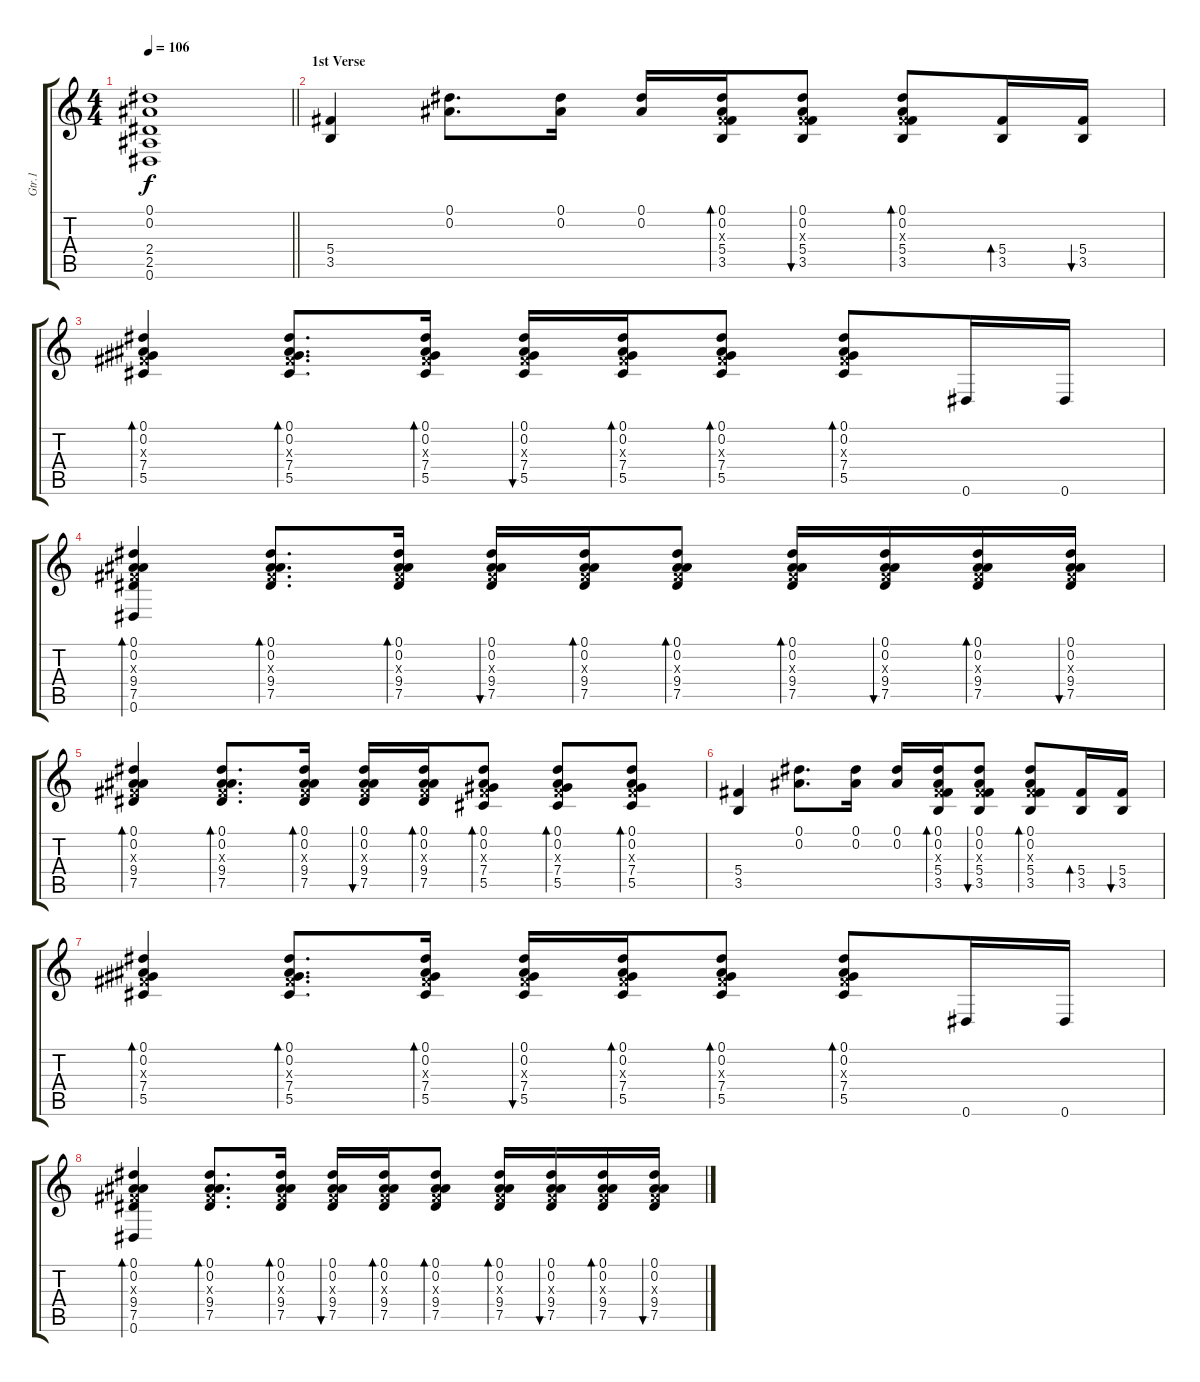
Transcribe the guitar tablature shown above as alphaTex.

\track ("Gtr.1" "Gtr.1") {instrument acousticguitarsteel}
\staff {score tabs}
\tuning (Eb4 Bb3 Gb3 Db3 Ab2 Eb2) {hide}
\ts (4 4)
\tempo 106
\clef g2
\barLineRight lightlight
\ks c
(0.1{t} 0.2{t} 2.4{t} 2.5{t} 0.6{t}).1{dy f} |
\section ("" "1st Verse")
(5.4 3.5).4 (0.1 0.2).8{d} (0.1 0.2).16 (0.1 0.2).16 (0.1 0.2 0.3{x} 5.4 3.5).16{bd 60} (0.1 0.2 0.3{x} 5.4 3.5).8{bu 60} (0.1 0.2 0.3{x} 5.4 3.5).8{bd 60} (5.4 3.5).16{bd 60} (5.4 3.5).16{bu 60} |
(0.1 0.2 0.3{x} 7.4 5.5).4{bd 60} (0.1 0.2 0.3{x} 7.4 5.5).8{d bd 60} (0.1 0.2 0.3{x} 7.4 5.5).16{bd 30} (0.1 0.2 0.3{x} 7.4 5.5).16{bu 30} (0.1 0.2 0.3{x} 7.4 5.5).16{bd 30} (0.1 0.2 0.3{x} 7.4 5.5).8{bd 60} (0.1 0.2 0.3{x} 7.4 5.5).8{bd 60} 0.6.16 0.6.16 |
(0.1 0.2 0.3{x} 9.4 7.5 0.6).4{bd 60} (0.1 0.2 0.3{x} 9.4 7.5).8{d bd 60} (0.1 0.2 0.3{x} 9.4 7.5).16{bd 30} (0.1 0.2 0.3{x} 9.4 7.5).16{bu 30} (0.1 0.2 0.3{x} 9.4 7.5).16{bd 30} (0.1 0.2 0.3{x} 9.4 7.5).8{bd 60} (0.1 0.2 0.3{x} 9.4 7.5).16{bd 30} (0.1 0.2 0.3{x} 9.4 7.5).16{bu 30} (0.1 0.2 0.3{x} 9.4 7.5).16{bd 30} (0.1 0.2 0.3{x} 9.4 7.5).16{bu 30} |
(0.1 0.2 0.3{x} 9.4 7.5).4{bd 60} (0.1 0.2 0.3{x} 9.4 7.5).8{d bd 60} (0.1 0.2 0.3{x} 9.4 7.5).16{bd 30} (0.1 0.2 0.3{x} 9.4 7.5).16{bu 30} (0.1 0.2 0.3{x} 9.4 7.5).16{bd 30} (0.1 0.2 0.3{x} 7.4 5.5).8{bd 60} (0.1 0.2 0.3{x} 7.4 5.5).8{bd 60} (0.1 0.2 0.3{x} 7.4 5.5).8{bd 60} |
(5.4 3.5).4 (0.1 0.2).8{d} (0.1 0.2).16 (0.1 0.2).16 (0.1 0.2 0.3{x} 5.4 3.5).16{bd 60} (0.1 0.2 0.3{x} 5.4 3.5).8{bu 60} (0.1 0.2 0.3{x} 5.4 3.5).8{bd 60} (5.4 3.5).16{bd 60} (5.4 3.5).16{bu 60} |
(0.1 0.2 0.3{x} 7.4 5.5).4{bd 60} (0.1 0.2 0.3{x} 7.4 5.5).8{d bd 60} (0.1 0.2 0.3{x} 7.4 5.5).16{bd 30} (0.1 0.2 0.3{x} 7.4 5.5).16{bu 30} (0.1 0.2 0.3{x} 7.4 5.5).16{bd 30} (0.1 0.2 0.3{x} 7.4 5.5).8{bd 60} (0.1 0.2 0.3{x} 7.4 5.5).8{bd 60} 0.6.16 0.6.16 |
(0.1 0.2 0.3{x} 9.4 7.5 0.6).4{bd 60} (0.1 0.2 0.3{x} 9.4 7.5).8{d bd 60} (0.1 0.2 0.3{x} 9.4 7.5).16{bd 30} (0.1 0.2 0.3{x} 9.4 7.5).16{bu 30} (0.1 0.2 0.3{x} 9.4 7.5).16{bd 30} (0.1 0.2 0.3{x} 9.4 7.5).8{bd 60} (0.1 0.2 0.3{x} 9.4 7.5).16{bd 30} (0.1 0.2 0.3{x} 9.4 7.5).16{bu 30} (0.1 0.2 0.3{x} 9.4 7.5).16{bd 30} (0.1 0.2 0.3{x} 9.4 7.5).16{bu 30}
